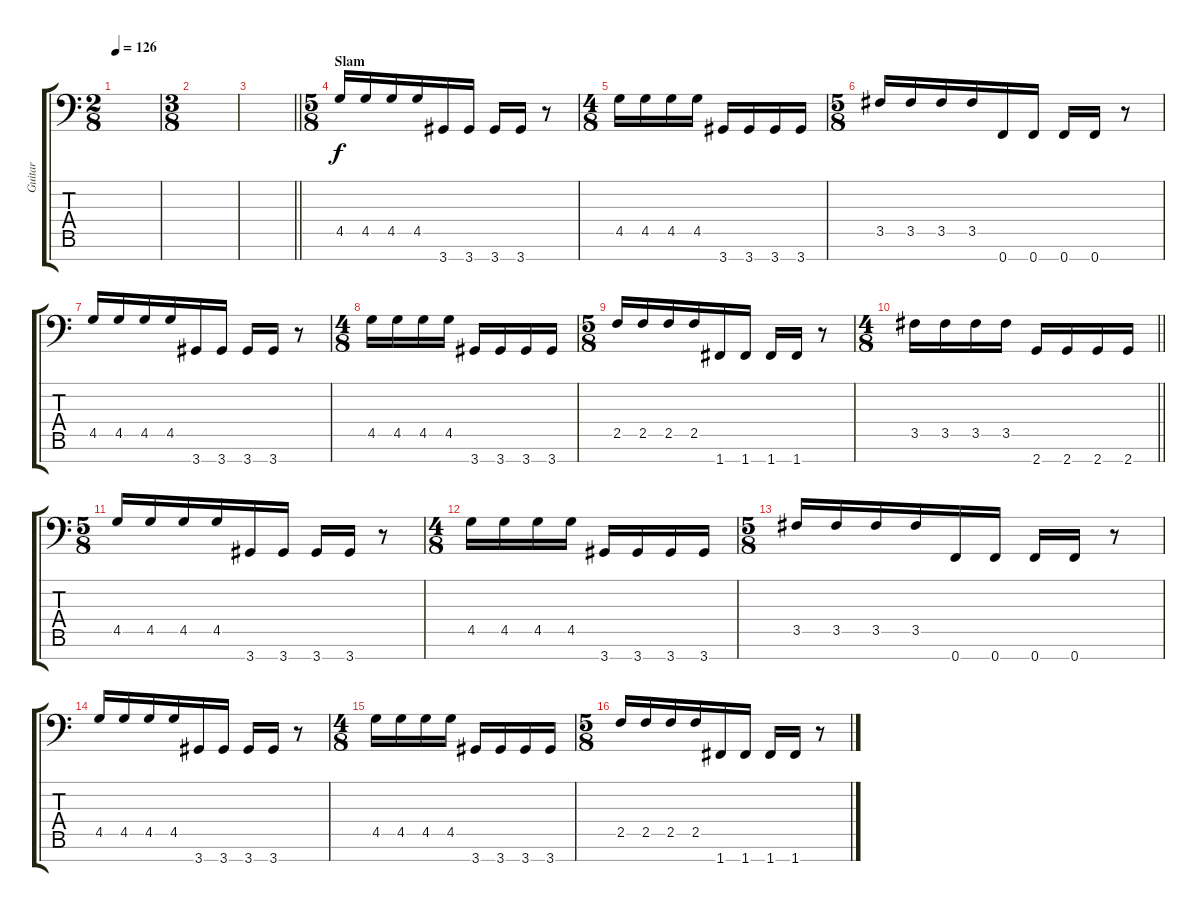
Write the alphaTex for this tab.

\track ("Guitar" "Guitar") {instrument distortionguitar}
\staff {score tabs}
\tuning (Bb3 Gb3 Db3 Ab2 Eb2 Bb1 F1) {hide}
\ts (2 8)
\tempo 126
\clef f4
\ks c
|
\ts (3 8)
|
\barLineRight lightlight
|
\ts (5 8)
\section ("" "Slam")
4.5.16 4.5.16 4.5.16 4.5.16 3.7.16 3.7.16 3.7.16 3.7.16 r.8 |
\ts (4 8)
4.5.16 4.5.16 4.5.16 4.5.16 3.7.16 3.7.16 3.7.16 3.7.16 |
\ts (5 8)
3.5.16 3.5.16 3.5.16 3.5.16 0.7.16 0.7.16 0.7.16 0.7.16 r.8 |
4.5.16 4.5.16 4.5.16 4.5.16 3.7.16 3.7.16 3.7.16 3.7.16 r.8 |
\ts (4 8)
4.5.16 4.5.16 4.5.16 4.5.16 3.7.16 3.7.16 3.7.16 3.7.16 |
\ts (5 8)
2.5.16 2.5.16 2.5.16 2.5.16 1.7.16 1.7.16 1.7.16 1.7.16 r.8 |
\ts (4 8)
\barLineRight lightlight
3.5.16 3.5.16 3.5.16 3.5.16 2.7.16 2.7.16 2.7.16 2.7.16 |
\ts (5 8)
4.5.16 4.5.16 4.5.16 4.5.16 3.7.16 3.7.16 3.7.16 3.7.16 r.8 |
\ts (4 8)
4.5.16 4.5.16 4.5.16 4.5.16 3.7.16 3.7.16 3.7.16 3.7.16 |
\ts (5 8)
3.5.16 3.5.16 3.5.16 3.5.16 0.7.16 0.7.16 0.7.16 0.7.16 r.8 |
4.5.16 4.5.16 4.5.16 4.5.16 3.7.16 3.7.16 3.7.16 3.7.16 r.8 |
\ts (4 8)
4.5.16 4.5.16 4.5.16 4.5.16 3.7.16 3.7.16 3.7.16 3.7.16 |
\ts (5 8)
2.5.16 2.5.16 2.5.16 2.5.16 1.7.16 1.7.16 1.7.16 1.7.16 r.8
